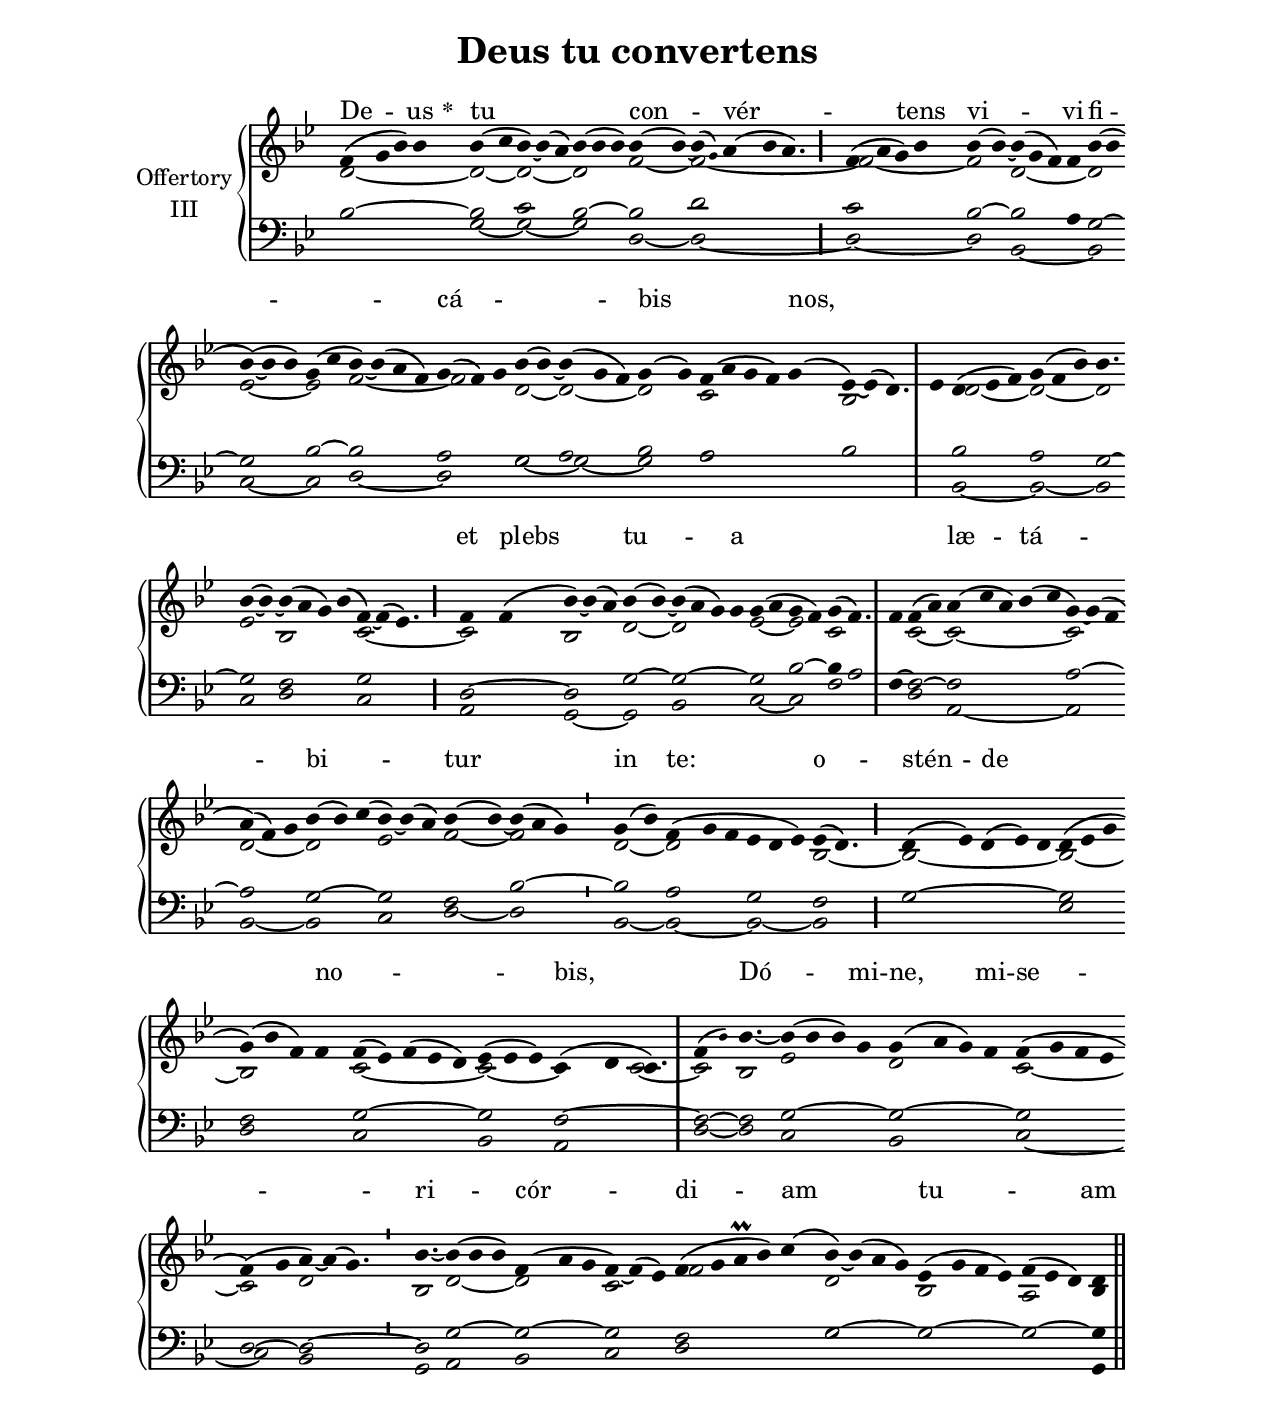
\version "2.18"
\include "gregorian.ly"
\include "noh2.ily"


%Page reference: page i.12
%(volume.page)

global = {
 \key d \phrygian
 \cadenzaOn 
}

\header {
  title = \markup \center-column {"Deus tu convertens" \vspace #1 }
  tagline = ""
  composer = ""
}

\paper {
 #(include-special-characters)
  oddHeaderMarkup = \markup \fill-line {
    \line {}
    \center-column {
      \on-the-fly #first-page     " "
      \on-the-fly #not-first-page "Deus tu convertens"
    }
    \line { \on-the-fly #print-page-number-check-first \fromproperty #'page:page-number-string }
  }
  evenHeaderMarkup = \markup \fill-line {
    \line { \on-the-fly #print-page-number-check-first \fromproperty #'page:page-number-string }
    \center-column { "Deus tu convertens" }
    \line {}
  }
}

chantText = \lyricmode {
De -- us 
\set stanza = " * " tu _ con -- vér -- _ tens 
vi -- vi -- fi -- _ cá -- _ _ bis _ nos, _ _ _ _ _ _ 
et plebs tu -- a _ _ _ _ 
læ -- tá -- _ bi -- _ tur in te: 
o -- stén -- de _ _ no -- _ _ _ bis, _ Dó -- mi -- ne, 
mi -- se -- ri -- cór -- di -- am tu -- _ am _ 
et sa -- _ lu -- tá -- re tu -- um _ da _ _ _ _ _ _ no -- _ bis. }

chantMusic = {
\tieDown   f'4 ( g'4 bes'4) bes'4  bes'4 ( c''4 bes'4) ~ bes'4 ( a'4) bes'4 ( bes'4 bes'4) bes'4 ( bes'4) ~ bes'4 ( \once \tweak #'font-size #-4 g' ) a'4 ( bes'4 a'4.) \divisioMaior
 f'4 ( a'4 g'4) bes'4 bes'4 ( bes'4) ~ bes'4 ( g'4 f'4) f'4 bes'4 ( bes'4 \forceBreak
) ~ bes'4 ( bes'4 bes'4) g'4 ( c''4 bes'4) ~ bes'4 ( a'4 f'4) g'4 ( f'4) g'4 bes'4 ( bes'4) ~ bes'4 ( g'4 f'4) g'4 ( g'4) f'4 ( a'4 g'4 f'4) g'4 ( ees'4) ~ ees'4 ( d'4.) \divisioMaxima
 ees'4 d'4 ( ees'4 f'4) g'4 ( f'4 bes'4) bes'4. \forceBreak
 ~ bes'4 ( bes'4) ~ bes'4 ( a'4 g'4) bes'4 ( f'4) ~ f'4 ( ees'4.) \divisioMaior
 f'4 f'4 ( bes'4) ~ bes'4 ( a'4) bes'4 ( bes'4) ~ bes'4 ( a'4 g'4) g'4 g'4 ( a'4 g'4 f'4) g'4 ( f'4.) \divisioMaxima
 f'4 f'4 ( a'4) a'4 ( c''4 a'4) bes'4 ( c''4 g'4) ~ g'4 ( f'4 \forceBreak
) a'4 ( f'4) g'4 bes'4 ( bes'4) c''4 ( bes'4) ~ bes'4 ( a'4) bes'4 ( bes'4) ~ bes'4 ( a'4 g'4) \divisioMinima
 g'4 ( bes'4) f'4 ( g'4 f'4 ees'4 d'4 ees'4) ees'4 ( d'4.) \divisioMaior
 d'4 ( ees'4) d'4 ( ees'4) d'4 d'4 ( ees'4 g'4 \forceBreak
) g'4 ( bes'4 f'4) f'4 f'4 ( ees'4) f'4 ( ees'4 d'4) ees'4 ( ees'4 ees'4) c'4 ( d'4 c'4.) \divisioMaxima
 f'4 ( \once \tweak #'font-size #-4 bes' ) bes'4. ~ bes'4 ( bes'4 bes'4) g'4 g'4 ( a'4 g'4) f'4 f'4 ( g'4 f'4 ees'4 \forceBreak
) f'4 ( g'4 a'4) ~ a'4 ( g'4.) \divisioMinima
 bes'4. ~ bes'4 ( bes'4 bes'4) f'4 ( a'4 g'4 f'4) ~ f'4 ( ees'4) f'4 ( g'4 a'\prall bes'4) c''4 ( bes'4) ~ bes'4 ( a'4 g'4) ees'4 ( g'4 f'4 ees'4) f'4 ( ees'4 d'4) d'4 \finalis

}

altoMusic = {
d'2*4/2 ~ d'2 ~ d'2*3/2 ~ d'2*3/2 f'2 ~ f'2*11/4 ~ \divisioMaior
f'2*4/2 ~ f'2 d'2*4/2 ~ d'2 ees'2*3/2 ~ ees'2 f'2*4/2 ~ f'2*3/2 d'2 ~ d'2*3/2 ~ d'2 c'2*5/2 bes2*7/4 \divisioMaxima
r4 d'2*3/2 ~ d'2*3/2 ~ d'2*3/4 ees'2 bes2*4/2 c'2*7/4 ~ \divisioMaior
c'2 bes2*3/2 d'2 ~ d'2*4/2 ees'2 ~ ees'2 c'2*5/4 \divisioMaxima
r4 c'2 ~ c'2*5/2 ~ c'2*3/2 d'2*3/2 ~ d'2*3/2 ees'2*3/2 f'2 ~ f'2*3/2 \divisioMinima
d'2 ~ d'2*6/2 bes2*5/4 ~ \divisioMaior
bes2*5/2 ~ bes2*3/2 ~ bes2*4/2 c'2*5/2 ~ c'2*3/2 ~ c'4 d'4 c'2*3/4 ~ \divisioMaxima
c'2 bes2*3/4 ees'2*4/2 d'2*4/2 c'2*4/2 ~ c'2 d'2*7/4 \divisioMinima
bes2*3/4 d'2*3/2 ~ d'2*3/2 c'2*3/2 f'2*5/2 d'2*4/2 bes2*4/2 a2*3/2 bes4 \finalis
}

tenorMusic = {
bes2*4/2 ~ bes2 c'2*3/2 bes2*3/2 ~ bes2 d'2*11/4 \divisioMaior
c'2*4/2 bes2 ~ bes2*3/2 a4 g2 ~ g2*3/2 bes2 ~ bes2*4/2 a2*3/2 g2 a2*3/2 bes2 a2*5/2 bes2*7/4 \divisioMaxima
r4 bes2*3/2 a2*3/2 g2*3/4 ~ g2 f2*4/2 g2*7/4 \divisioMaior
d2 ~ d2*3/2 g2 ~ g2*4/2 ~ g2 bes2 ~ bes4 a2*3/4 \divisioMaxima
f4 ~ f2 ~ f2*5/2 a2*3/2 ~ a2*3/2 g2*3/2 ~ g2*3/2 f2 bes2*3/2 ~ \divisioMinima
bes2 a2*3/2 g2*3/2 f2*5/4 \divisioMaior
g2*5/2 ~ g2*3/2 f2*4/2 g2*5/2 ~ g2*3/2 f2*7/4 ~ \divisioMaxima
f2 ~ f2*3/4 g2*4/2 ~ g2*4/2 ~ g2*4/2 d2 ~ d2*7/4 ~ \divisioMinima
d2*3/4 g2*3/2 ~ g2*3/2 ~ g2*3/2 f2*5/2 g2*4/2 ~ g2*4/2 ~ g2*3/2 ~ g4 \finalis
}

bassMusic = {
r2*4/2 g2 ~ g2*3/2 ~ g2*3/2 d2 ~ d2*11/4 ~ \divisioMaior
d2*4/2 ~ d2 bes,2*4/2 ~ bes,2 c2*3/2 ~ c2 d2*4/2 ~ d2*3/2 g2 ~ g2*3/2 ~ g2 a2*17/4 \divisioMaxima
r4 bes,2*3/2 ~ bes,2*3/2 ~ bes,2*3/4 c2 d2*4/2 c2*7/4 \divisioMaior
a,2 g,2*3/2 ~ g,2 bes,2*4/2 c2 ~ c2 f2*5/4 \divisioMaxima
r4 d2 a,2*5/2 ~ a,2*3/2 bes,2*3/2 ~ bes,2*3/2 c2*3/2 d2 ~ d2*3/2 \divisioMinima
bes,2 ~ bes,2*3/2 ~ bes,2*3/2 ~ bes,2*5/4 \divisioMaior
r2*5/2 ees2*3/2 d2*4/2 c2*5/2 bes,2*3/2 a,2*7/4 \divisioMaxima
d2 ~ d2*3/4 c2*4/2 bes,2*4/2 c2*4/2 ~ c2 bes,2*7/4 \divisioMinima
g,2*3/4 a,2*3/2 bes,2*3/2 c2*3/2 d2*5/2 g2*4/2 r2*7/2 g,4 \finalis
}

voiceLines = {
\voiceLineStyle


}

\score{
  <<
    \new GrandStaff <<
      \set GrandStaff.autoBeaming = ##f
      \set GrandStaff.instrumentName = \markup \center-column {
        "Offertory"
        "III"
      }
      \new Staff = up <<
        \new Voice = "chant" {
          \voiceOne \global \chantMusic
        }
        \new Voice {
          \voiceTwo \global \altoMusic
        }
      >>

      \new Staff = down <<
        \clef bass
        \new Voice {
          \voiceOne \global \tenorMusic
        }
        \new Voice {
          \voiceTwo \global \bassMusic
        }
	\new Voice {
        \voiceThree \global \voiceLines
        }
      >>
    >>
    \new Lyrics \lyricsto chant {
      \chantText
    }
  >>
  \layout{
  }
  \midi{
    \tempo 4 = 125
  }
}
